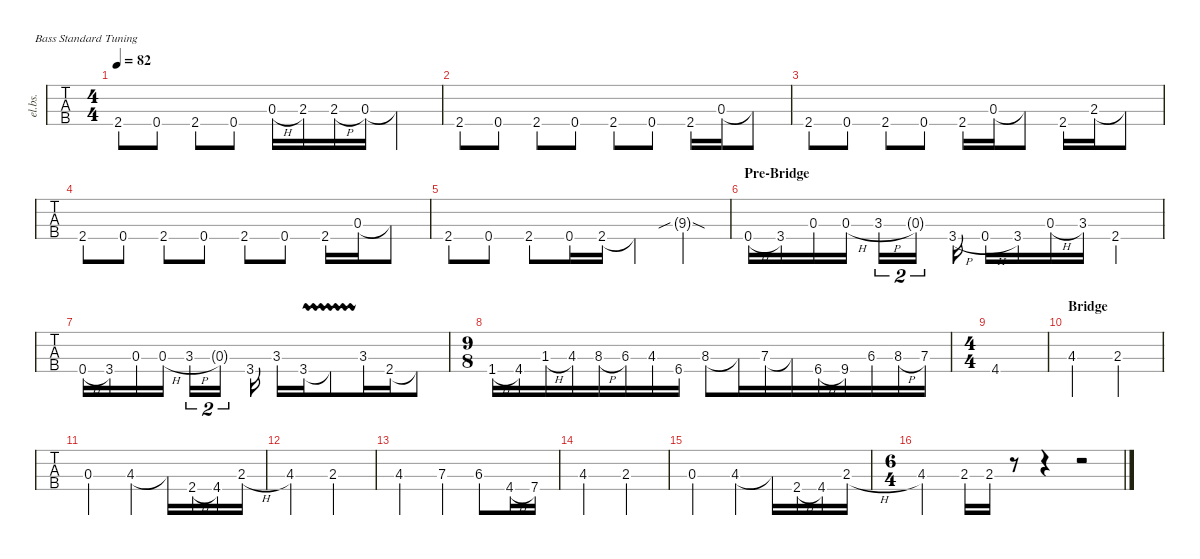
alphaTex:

\defaultSystemsLayout 2
\hideDynamics
\bracketExtendMode nobrackets
\otherSystemsTrackNameOrientation horizontal
\track ("Bass" "el.bs.") {instrument synthbass1}
\staff {tabs}
\tuning (G2 D2 A1 E1)
\ts (4 4)
\tempo 82
\clef f4
\ks g
2.4{st}.8{dy mf} 0.4{st}.8 2.4{st}.8 0.4{st}.8 0.3{h}.16 2.3.16 2.3{h}.16 0.3.16 0.3{t}.4 |
2.4{st}.8 0.4{st}.8 2.4{st}.8 0.4{st}.8 2.4{st}.8 0.4{st}.8 2.4.16 0.3.16 0.3{t}.8 |
2.4{st}.8 0.4{st}.8 2.4{st}.8 0.4{st}.8 2.4.16 0.3.16 0.3{t}.8 2.4.16 2.3.16 2.3{t}.8 |
2.4{st}.8 0.4{st}.8 2.4{st}.8 0.4{st}.8 2.4{st}.8 0.4{st}.8 2.4.16 0.3.16 0.3{t}.8 |
2.4{st}.8 0.4{st}.8 2.4{st}.8 0.4.16 2.4.16 2.4{t}.4 9.3{sib sod g}.4 |
\beaming (8 4 4)
\section ("" "Pre-Bridge")
0.4{h}.16 3.4.16 0.3.16 0.3{h}.16 3.3{h}.16{tu (2 3)} 0.3{g}.16{tu (2 3)} 3.4{h}.16 0.4{h}.16 3.4.16 0.3{h}.16 3.3.16 2.4.4 |
0.4{h}.16 3.4.16 0.3.16 0.3{h}.16 3.3{h}.16{tu (2 3)} 0.3{g}.16{tu (2 3)} 3.4.16 3.3.16 3.4{vw}.16 3.4{vw t}.8 3.3.16 2.4.16 2.4{t}.8 |
\ts (9 8)
\beaming (8 4 5)
1.4{h}.16{dy f} 4.4.16 1.3{h}.16 4.3.16 8.3{h}.16 6.3.16 4.3.16 6.4.16 8.3.8 8.3{t}.16 7.3.16 7.3{t}.16 6.4{h}.16 9.4.16 6.3.16 8.3{h}.16 7.3.16 |
\ts (4 4)
\beaming (8 4 4)
4.4.1 |
\section ("" "Bridge")
4.3.2 2.3.2 |
0.3.2 4.3.4 4.3{t}.16 2.4{h}.16 4.4.16 2.3{h}.16 |
4.3.2 2.3.2 |
4.3.2 7.3.4 6.3.8 4.4{h}.16 7.4.16 |
4.3.2 2.3.2 |
0.3.2 4.3.4 4.3{t}.16 2.4{h}.16 4.4.16 2.3{h}.16 |
\ts (6 4)
\beaming (8 4 4 4)
4.3.2 2.3.16 2.3.16 r.8 r.4 r.2
